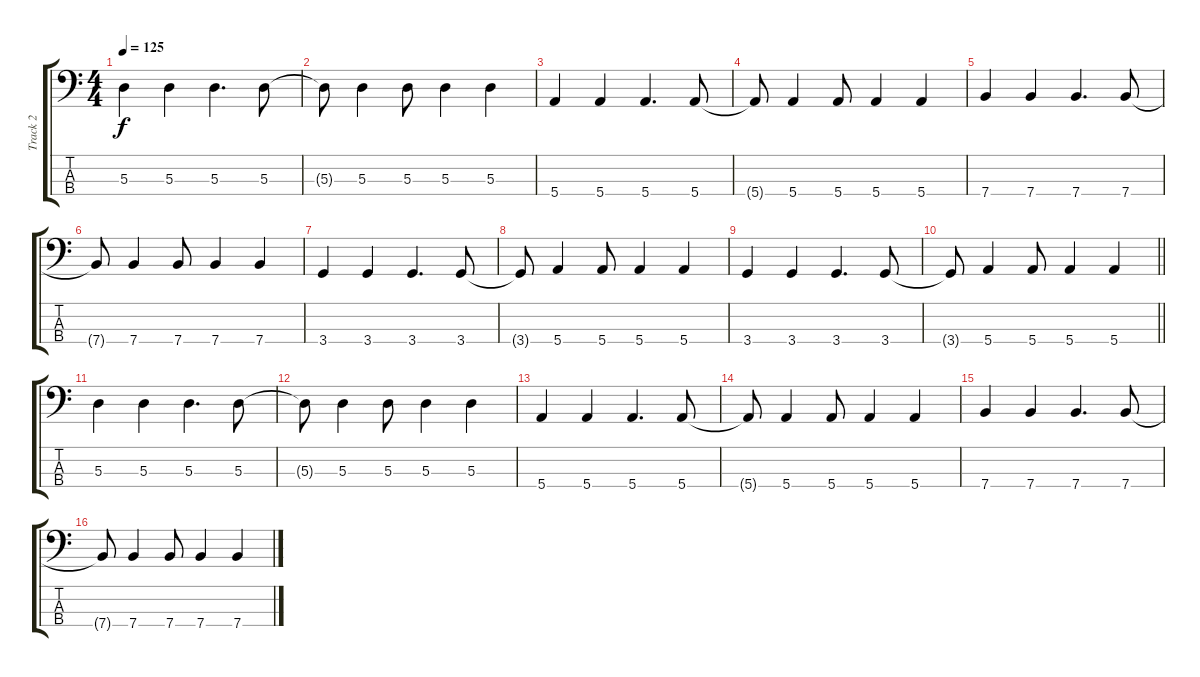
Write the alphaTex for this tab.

\track ("Track 2" "Track 2") {instrument electricbasspick}
\staff {score tabs}
\tuning (G2 D2 A1 E1) {hide}
\ts (4 4)
\tempo 125
\clef f4
\ks c
5.3.4{dy f} 5.3.4 5.3.4{d} 5.3.8 |
5.3{t}.8 5.3.4 5.3.8 5.3.4 5.3.4 |
5.4.4 5.4.4 5.4.4{d} 5.4.8 |
5.4{t}.8 5.4.4 5.4.8 5.4.4 5.4.4 |
7.4.4 7.4.4 7.4.4{d} 7.4.8 |
7.4{t}.8 7.4.4 7.4.8 7.4.4 7.4.4 |
3.4.4 3.4.4 3.4.4{d} 3.4.8 |
3.4{t}.8 5.4.4 5.4.8 5.4.4 5.4.4 |
3.4.4 3.4.4 3.4.4{d} 3.4.8 |
\barLineRight lightlight
3.4{t}.8 5.4.4 5.4.8 5.4.4 5.4.4 |
5.3.4 5.3.4 5.3.4{d} 5.3.8 |
5.3{t}.8 5.3.4 5.3.8 5.3.4 5.3.4 |
5.4.4 5.4.4 5.4.4{d} 5.4.8 |
5.4{t}.8 5.4.4 5.4.8 5.4.4 5.4.4 |
7.4.4 7.4.4 7.4.4{d} 7.4.8 |
7.4{t}.8 7.4.4 7.4.8 7.4.4 7.4.4
